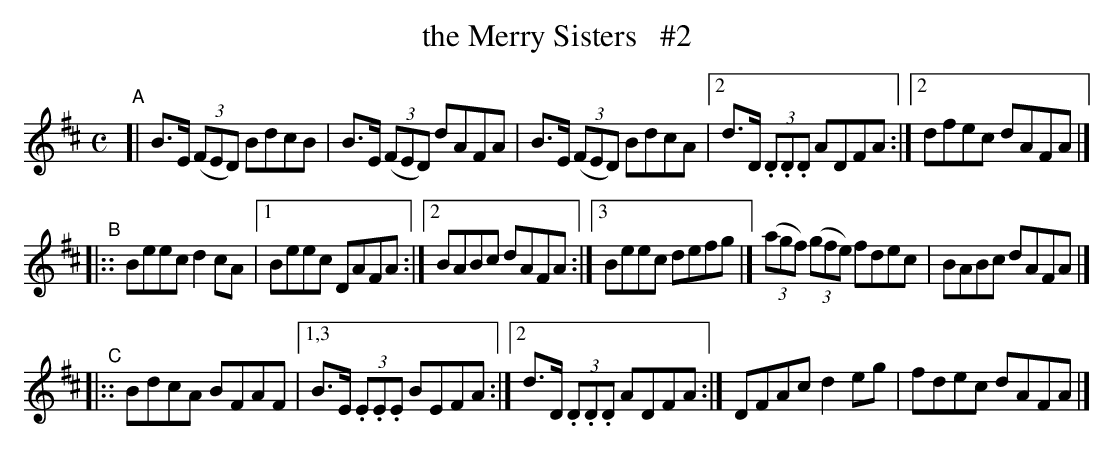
X:1
T: the Merry Sisters   #2
M: C
L: 1/8
K: D
"^A"\
[| B>E (3(FED) BdcB | B>E (3(FED) dAFA | B>E (3(FED) BdcA |\
[2 d>D (3.D.D.D ADFA :|[2 dfec dAFA |]
"^B"\
|:: Beec d2cA |[1 Beec DAFA :|[2 BABc dAFA :|\
[3 Beec defg |] (3(agf) (3(gfe) fdec | BABc dAFA |]
"^C"\
|:: BdcA BFAF |[1,3 B>E (3.E.E.E BEFA :|\
[2 d>D (3.D.D.D ADFA :| DFAc d2eg | fdec dAFA |]
